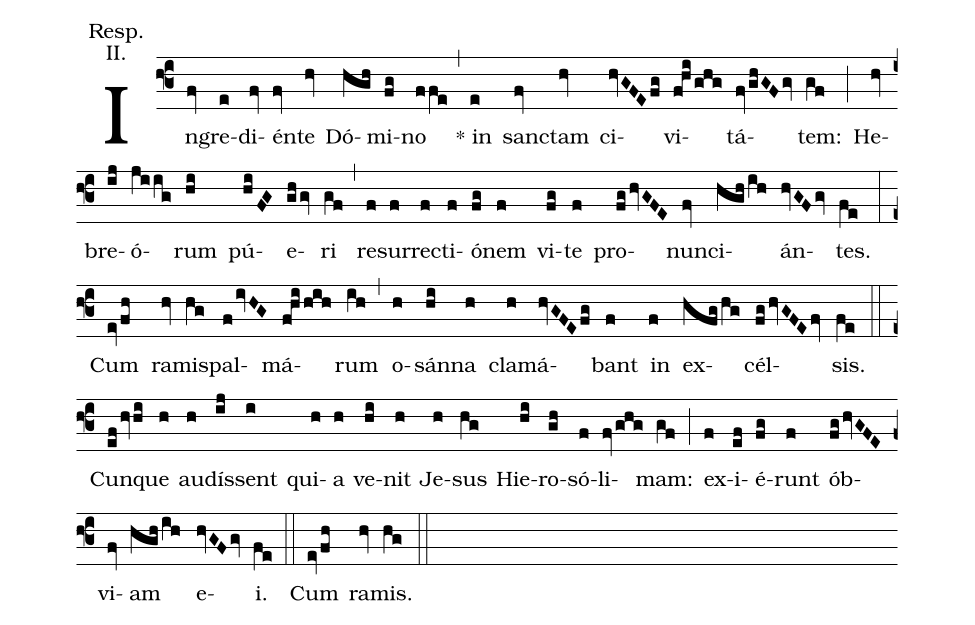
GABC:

annotation: Resp.;
annotation: II.;
%%
(f3) In(fv)gre(e)di(fv)én(fv)te(hv) Dó(hgh)mi(fg)no(ffe) (,)
* in(e) sanc(fv)tam(hv) ci(hvGFEfg)vi(fhighg)tá(fvghGFgv)tem:(gf) (;)
He(hv)bre(ij)ó(jiig)rum(hi) pú(hiFG)e(ghgv)ri(gf) (,)
re(f)sur(f)rec(f)ti(f)ó(fg)nem(f) vi(fg)te(f) pro(fghvGFE)nun(fv)ci(hghih)án(hvGFgv)tes.(fe) (:)
Cum(evfh) ra(hv)mis(hg)pal(fivHG)má(fhihih)rum(ih) (,)
o(h)sán(hi)na(h) cla(h)má(hvGFEfg)bant(f) in(f) ex(hfghg)cél(fghvGFEfv)sis.(fe) (::)
Cun(efhvhi)que(h) au(h)dís(ij)sent(i) qui(h)a(h) ve(hi)nit(h) Je(h)sus(hg) Hie(hi)ro(gh)só(f)li(fvghg)mam:(gf) (;)
ex(f)i(ef)é(fg)runt(f) ób(fghvGFE)vi(fv)am(hghih) e(hvGFgv)i.(fe) (::)
Cum(evfh) ra(hv)mis.(hg) (::)
